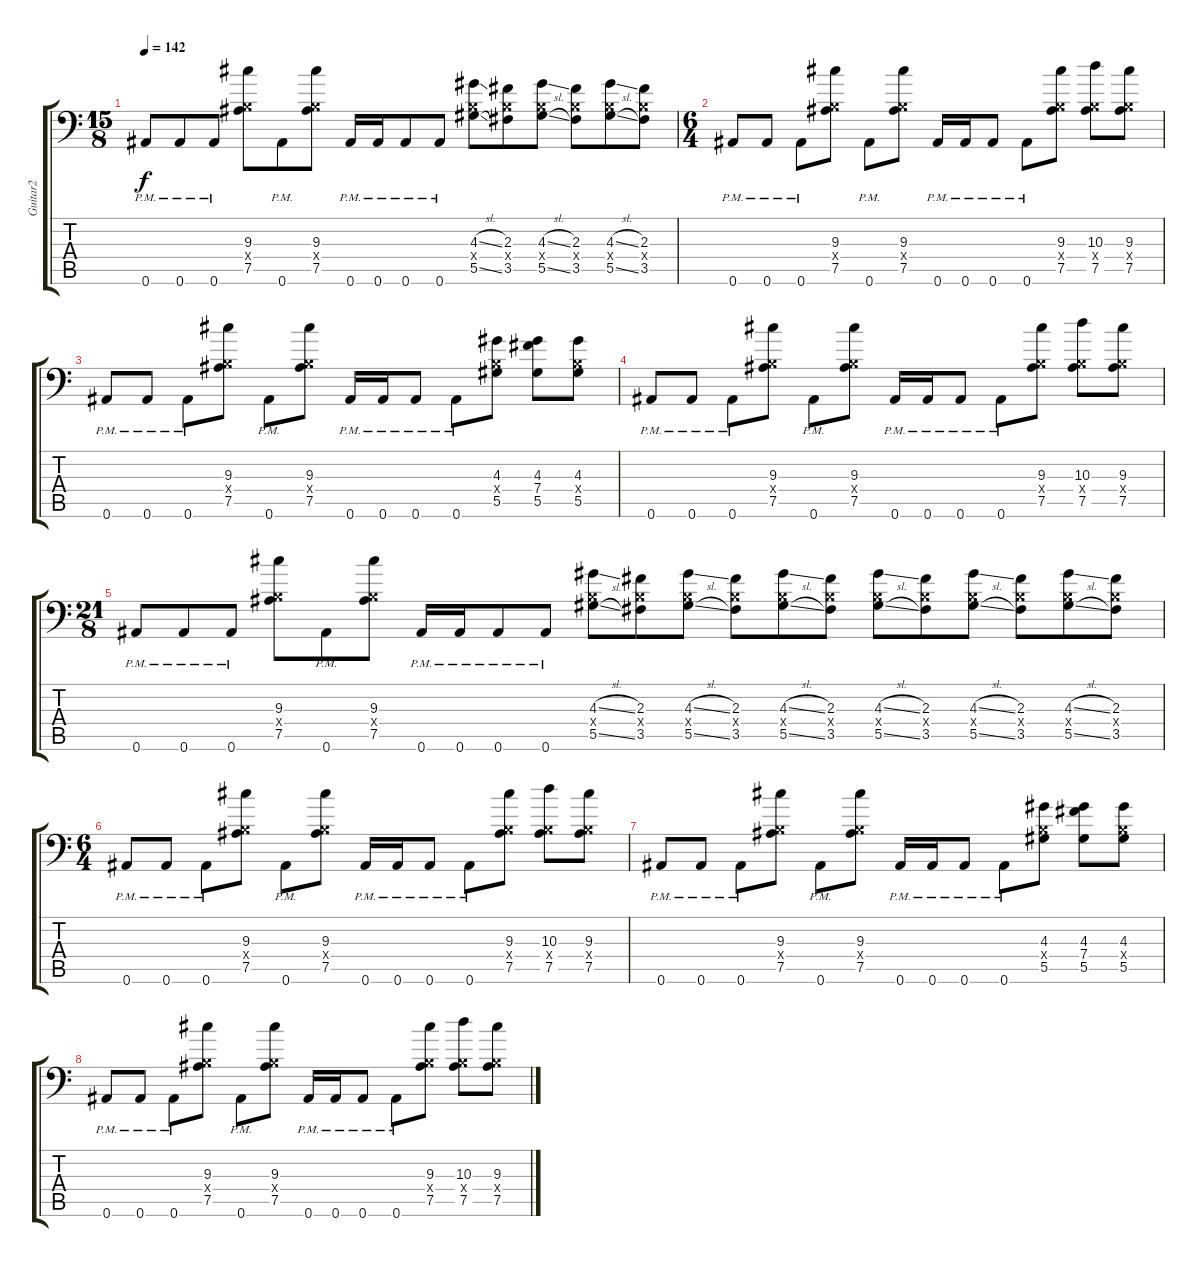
\track ("Guitar2" "Guitar2") {instrument overdrivenguitar}
\staff {score tabs}
\tuning (B3 Ab3 E3 B2 Eb2 Bb1) {hide}
\ts (15 8)
\tempo 142
\clef f4
\ks c
0.6{pm}.8{dy f} 0.6{pm}.8 0.6{pm}.8 (9.3 0.4{x} 7.5).8 0.6{pm}.8 (9.3 0.4{x} 7.5).8 0.6{pm}.16 0.6{pm}.16 0.6{pm}.8 0.6{pm}.8 (4.3{sl} 0.4{x} 5.5{sl}).8 (2.3 0.4{x} 3.5).8 (4.3{sl} 0.4{x} 5.5{sl}).8 (2.3 0.4{x} 3.5).8 (4.3{sl} 0.4{x} 5.5{sl}).8 (2.3 0.4{x} 3.5).8 |
\ts (6 4)
0.6{pm}.8 0.6{pm}.8 0.6{pm}.8 (9.3 0.4{x} 7.5).8 0.6{pm}.8 (9.3 0.4{x} 7.5).8 0.6{pm}.16 0.6{pm}.16 0.6{pm}.8 0.6{pm}.8 (9.3 0.4{x} 7.5).8 (10.3 0.4{x} 7.5).8 (9.3 0.4{x} 7.5).8 |
0.6{pm}.8 0.6{pm}.8 0.6{pm}.8 (9.3 0.4{x} 7.5).8 0.6{pm}.8 (9.3 0.4{x} 7.5).8 0.6{pm}.16 0.6{pm}.16 0.6{pm}.8 0.6{pm}.8 (4.3 0.4{x} 5.5).8 (4.3 7.4 5.5).8 (4.3 0.4{x} 5.5).8 |
0.6{pm}.8 0.6{pm}.8 0.6{pm}.8 (9.3 0.4{x} 7.5).8 0.6{pm}.8 (9.3 0.4{x} 7.5).8 0.6{pm}.16 0.6{pm}.16 0.6{pm}.8 0.6{pm}.8 (9.3 0.4{x} 7.5).8 (10.3 0.4{x} 7.5).8 (9.3 0.4{x} 7.5).8 |
\ts (21 8)
0.6{pm}.8 0.6{pm}.8 0.6{pm}.8 (9.3 0.4{x} 7.5).8 0.6{pm}.8 (9.3 0.4{x} 7.5).8 0.6{pm}.16 0.6{pm}.16 0.6{pm}.8 0.6{pm}.8 (4.3{sl} 0.4{x} 5.5{sl}).8 (2.3 0.4{x} 3.5).8 (4.3{sl} 0.4{x} 5.5{sl}).8 (2.3 0.4{x} 3.5).8 (4.3{sl} 0.4{x} 5.5{sl}).8 (2.3 0.4{x} 3.5).8 (4.3{sl} 0.4{x} 5.5{sl}).8 (2.3 0.4{x} 3.5).8 (4.3{sl} 0.4{x} 5.5{sl}).8 (2.3 0.4{x} 3.5).8 (4.3{sl} 0.4{x} 5.5{sl}).8 (2.3 0.4{x} 3.5).8 |
\ts (6 4)
0.6{pm}.8 0.6{pm}.8 0.6{pm}.8 (9.3 0.4{x} 7.5).8 0.6{pm}.8 (9.3 0.4{x} 7.5).8 0.6{pm}.16 0.6{pm}.16 0.6{pm}.8 0.6{pm}.8 (9.3 0.4{x} 7.5).8 (10.3 0.4{x} 7.5).8 (9.3 0.4{x} 7.5).8 |
0.6{pm}.8 0.6{pm}.8 0.6{pm}.8 (9.3 0.4{x} 7.5).8 0.6{pm}.8 (9.3 0.4{x} 7.5).8 0.6{pm}.16 0.6{pm}.16 0.6{pm}.8 0.6{pm}.8 (4.3 0.4{x} 5.5).8 (4.3 7.4 5.5).8 (4.3 0.4{x} 5.5).8 |
0.6{pm}.8 0.6{pm}.8 0.6{pm}.8 (9.3 0.4{x} 7.5).8 0.6{pm}.8 (9.3 0.4{x} 7.5).8 0.6{pm}.16 0.6{pm}.16 0.6{pm}.8 0.6{pm}.8 (9.3 0.4{x} 7.5).8 (10.3 0.4{x} 7.5).8 (9.3 0.4{x} 7.5).8
